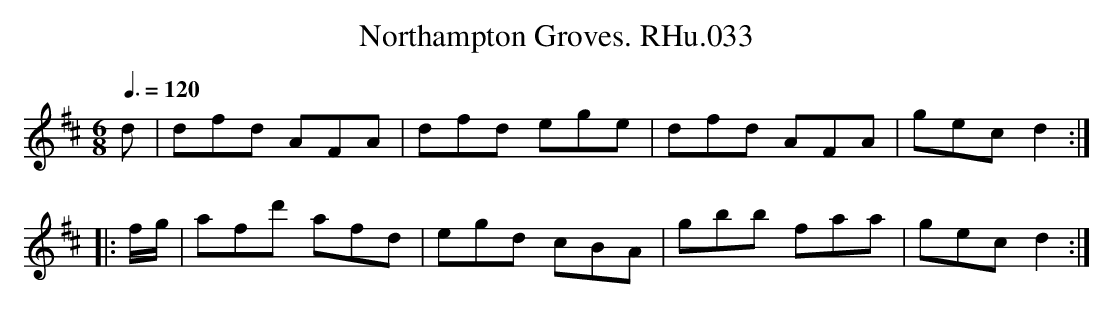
X:1
T:Northampton Groves. RHu.033
L:1/8
M:6/8
Q:3/8=120
K:D
d|dfd AFA|dfd ege|dfd AFA|gec d2::!
f/g/|afd' afd|egd cBA|gbb faa|gecd2:|
